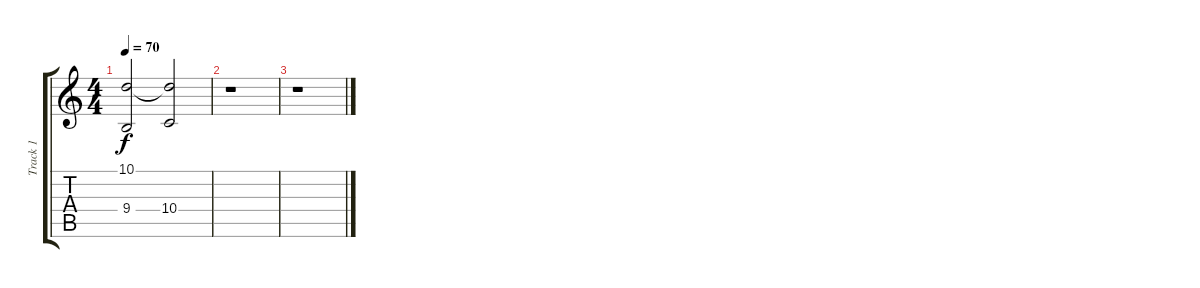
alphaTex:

\track ("Track 1" "Track 1") {instrument violin}
\staff {score tabs}
\tuning (E4 B3 G3 D3 A2 E2) {hide}
\ts (4 4)
\tempo 70
\clef g2
\ks c
(10.1 9.4).2{dy f} (10.1{t} 10.4).2 |
r.1 |
r.1
